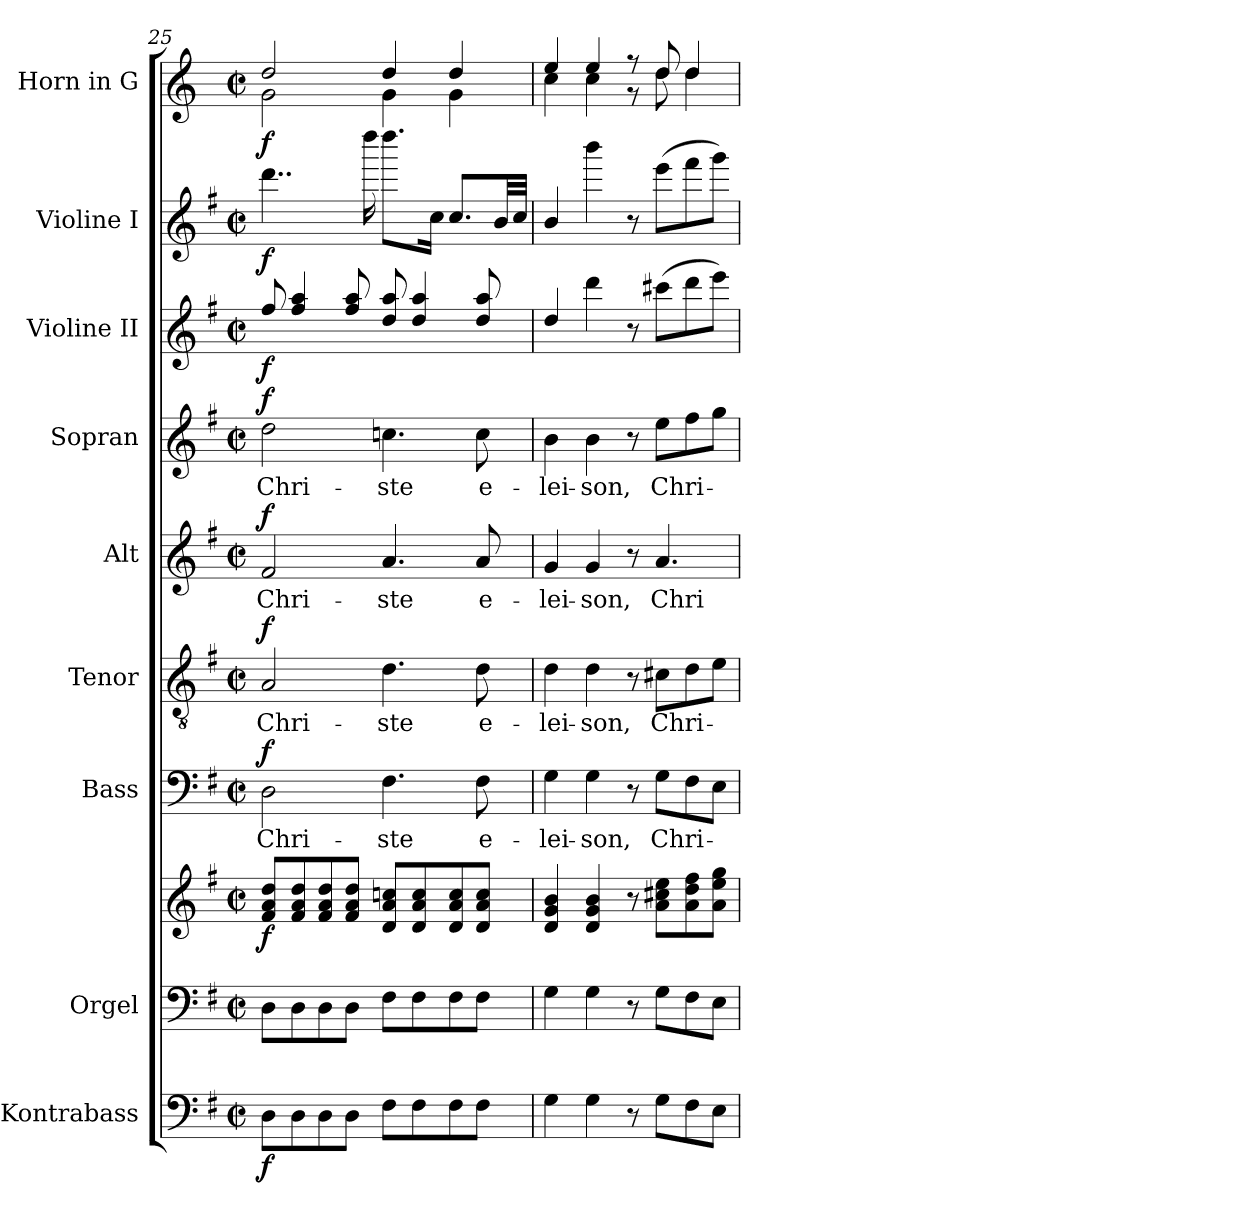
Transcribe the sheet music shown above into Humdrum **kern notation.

**kern	**dynam	**kern	**kern	**dynam	**kern	**text	**dynam	**kern	**text	**dynam	**kern	**text	**dynam	**kern	**text	**dynam	**kern	**dynam	**kern	**dynam	**kern	**dynam
*part9	*part9	*part8	*part8	*part8	*part7	*part7	*part7	*part6	*part6	*part6	*part5	*part5	*part5	*part4	*part4	*part4	*part3	*part3	*part2	*part2	*part1	*part1
*staff10	*staff10	*staff9	*staff8	*staff8/9	*staff7	*staff7	*staff7	*staff6	*staff6	*staff6	*staff5	*staff5	*staff5	*staff4	*staff4	*staff4	*staff3	*staff3	*staff2	*staff2	*staff1	*staff1
*I"Kontrabass	*	*I"Orgel	*	*	*I"Bass	*	*	*I"Tenor	*	*	*I"Alt	*	*	*I"Sopran	*	*	*I"Violine II	*	*I"Violine I	*	*I"Horn in G	*
*I'Kb.	*	*I'Org.	*	*	*I'B	*	*	*I'T	*	*	*I'A	*	*	*I'S	*	*	*I'Vl. II	*	*I'Vl. I	*	*I'Hrn.	*
*clefF4	*	*clefF4	*clefG2	*	*clefF4	*	*	*clefGv2	*	*	*clefG2	*	*	*clefG2	*	*	*clefG2	*	*clefG2	*	*clefG2	*
*ITrd7c12	*	*	*	*	*	*	*	*	*	*	*	*	*	*	*	*	*ITrd7c12	*	*ITrd7c12	*	*ITrd3c5	*
*k[f#]	*	*k[f#]	*k[f#]	*	*k[f#]	*	*	*k[f#]	*	*	*k[f#]	*	*	*k[f#]	*	*	*k[f#]	*	*k[f#]	*	*k[f#]	*
*G:	*	*G:	*G:	*	*G:	*	*	*G:	*	*	*G:	*	*	*G:	*	*	*G:	*	*G:	*	*G:	*
*M2/2	*	*M2/2	*M2/2	*	*M2/2	*	*	*M2/2	*	*	*M2/2	*	*	*M2/2	*	*	*M2/2	*	*M2/2	*	*M2/2	*
*met(c|)	*	*met(c|)	*met(c|)	*	*met(c|)	*	*	*met(c|)	*	*	*met(c|)	*	*	*met(c|)	*	*	*met(c|)	*	*met(c|)	*	*met(c|)	*
=25	=25	=25	=25	=25	=25	=25	=25	=25	=25	=25	=25	=25	=25	=25	=25	=25	=25	=25	=25	=25	=25	=25
!	!LO:DY:b	!	!	!LO:DY:b	!	!LO:LY:b	!LO:DY:a	!	!LO:LY:b	!LO:DY:a	!	!LO:LY:b	!LO:DY:a	!	!LO:LY:b	!LO:DY:a	!	!LO:DY:b	!	!LO:DY:b	!	!LO:DY:b
*	*	*	*	*	*	*	*	*	*	*	*	*	*	*	*	*	*	*	*	*	*^	*
8DD\L	f	8D\L	8f#/ 8a/ 8dd/L	f	2D\	Chri-	f	2A/	Chri-	f	2f#/	Chri-	f	2dd\	Chri-	f	8f#/	f	4..dd\	f	2a/	2d\	f
8DD\	.	8D\	8f#/ 8a/ 8dd/	.	.	.	.	.	.	.	.	.	.	.	.	.	4f#/ 4a/	.	.	.	.	.	.
8DD\	.	8D\	8f#/ 8a/ 8dd/	.	.	.	.	.	.	.	.	.	.	.	.	.	.	.	.	.	.	.	.
8DD\J	.	8D\J	8f#/ 8a/ 8dd/J	.	.	.	.	.	.	.	.	.	.	.	.	.	8f#/ 8a/	.	.	.	.	.	.
.	.	.	.	.	.	.	.	.	.	.	.	.	.	.	.	.	.	.	16ddd\	.	.	.	.
!	!	!	!	!	!	!LO:LY:b	!	!	!LO:LY:b	!	!	!LO:LY:b	!	!	!LO:LY:b	!	!	!	!	!	!	!	!
8FF#\L	.	8F#\L	8d/ 8a/ 8ccn/L	.	4.F#\	-ste	.	4.d\	-ste	.	4.a/	-ste	.	4.ccn\	-ste	.	8d/ 8a/	.	8.ddd\L	.	4a/	4d\	.
8FF#\	.	8F#\	8d/ 8a/ 8cc/	.	.	.	.	.	.	.	.	.	.	.	.	.	4d/ 4a/	.	.	.	.	.	.
.	.	.	.	.	.	.	.	.	.	.	.	.	.	.	.	.	.	.	16c\Jk	.	.	.	.
8FF#\	.	8F#\	8d/ 8a/ 8cc/	.	.	.	.	.	.	.	.	.	.	.	.	.	.	.	8.c/L	.	4a/	4d\	.
!	!	!	!	!	!	!LO:LY:b	!	!	!LO:LY:b	!	!	!LO:LY:b	!	!	!LO:LY:b	!	!	!	!	!	!	!	!
8FF#\J	.	8F#\J	8d/ 8a/ 8cc/J	.	8F#\	e-	.	8d\	e-	.	8a/	e-	.	8cc\	e-	.	8d/ 8a/	.	.	.	.	.	.
.	.	.	.	.	.	.	.	.	.	.	.	.	.	.	.	.	.	.	32B/LL	.	.	.	.
.	.	.	.	.	.	.	.	.	.	.	.	.	.	.	.	.	.	.	32c/JJJ	.	.	.	.
=26	=26	=26	=26	=26	=26	=26	=26	=26	=26	=26	=26	=26	=26	=26	=26	=26	=26	=26	=26	=26	=26	=26	=26
!	!	!	!	!	!	!LO:LY:b	!	!	!LO:LY:b	!	!	!LO:LY:b	!	!	!LO:LY:b	!	!	!	!	!	!	!	!
4GG\	.	4G\	4d/ 4g/ 4b/	.	4G\	-lei-	.	4d\	-lei-	.	4g/	-lei-	.	4b\	-lei-	.	4d/	.	4B/	.	4b/	4g\	.
!	!	!	!	!	!	!LO:LY:b	!	!	!LO:LY:b	!	!	!LO:LY:b	!	!	!LO:LY:b	!	!	!	!	!	!	!	!
4GG\	.	4G\	4d/ 4g/ 4b/	.	4G\	-son,	.	4d\	-son,	.	4g/	-son,	.	4b\	-son,	.	4dd\	.	4bb\	.	4b/	4g\	.
8r	.	8r	8r	.	8r	.	.	8r	.	.	8r	.	.	8r	.	.	8r	.	8r	.	8r	8r	.
!	!	!	!	!	!	!LO:LY:b	!	!	!LO:LY:b	!	!	!LO:LY:b	!	!	!LO:LY:b	!	!	!	!	!	!	!	!
8GG\L	.	8G\L	8a\ 8cc#X\ 8ee\L	.	8G\L	Chri-	.	8c#X\L	Chri-	.	4.a/	Chri-	.	8ee\L	Chri-	.	(>8cc#X\L	.	(>8ee\L	.	8a/	8a\	.
8FF#\	.	8F#\	8a\ 8dd\ 8ff#\	.	8F#\	.	.	8d\	.	.	.	.	.	8ff#\	.	.	8dd\	.	8ff#\	.	4a/	4a\	.
8EE\J	.	8E\J	8a\ 8ee\ 8gg\J	.	8E\J	.	.	8e\J	.	.	.	.	.	8gg\J	.	.	8ee\J)	.	8gg\J)	.	.	.	.
*	*	*	*	*	*	*	*	*	*	*	*	*	*	*	*	*	*	*	*	*	*v	*v	*
=	=	=	=	=	=	=	=	=	=	=	=	=	=	=	=	=	=	=	=	=	=	=
*-	*-	*-	*-	*-	*-	*-	*-	*-	*-	*-	*-	*-	*-	*-	*-	*-	*-	*-	*-	*-	*-	*-
